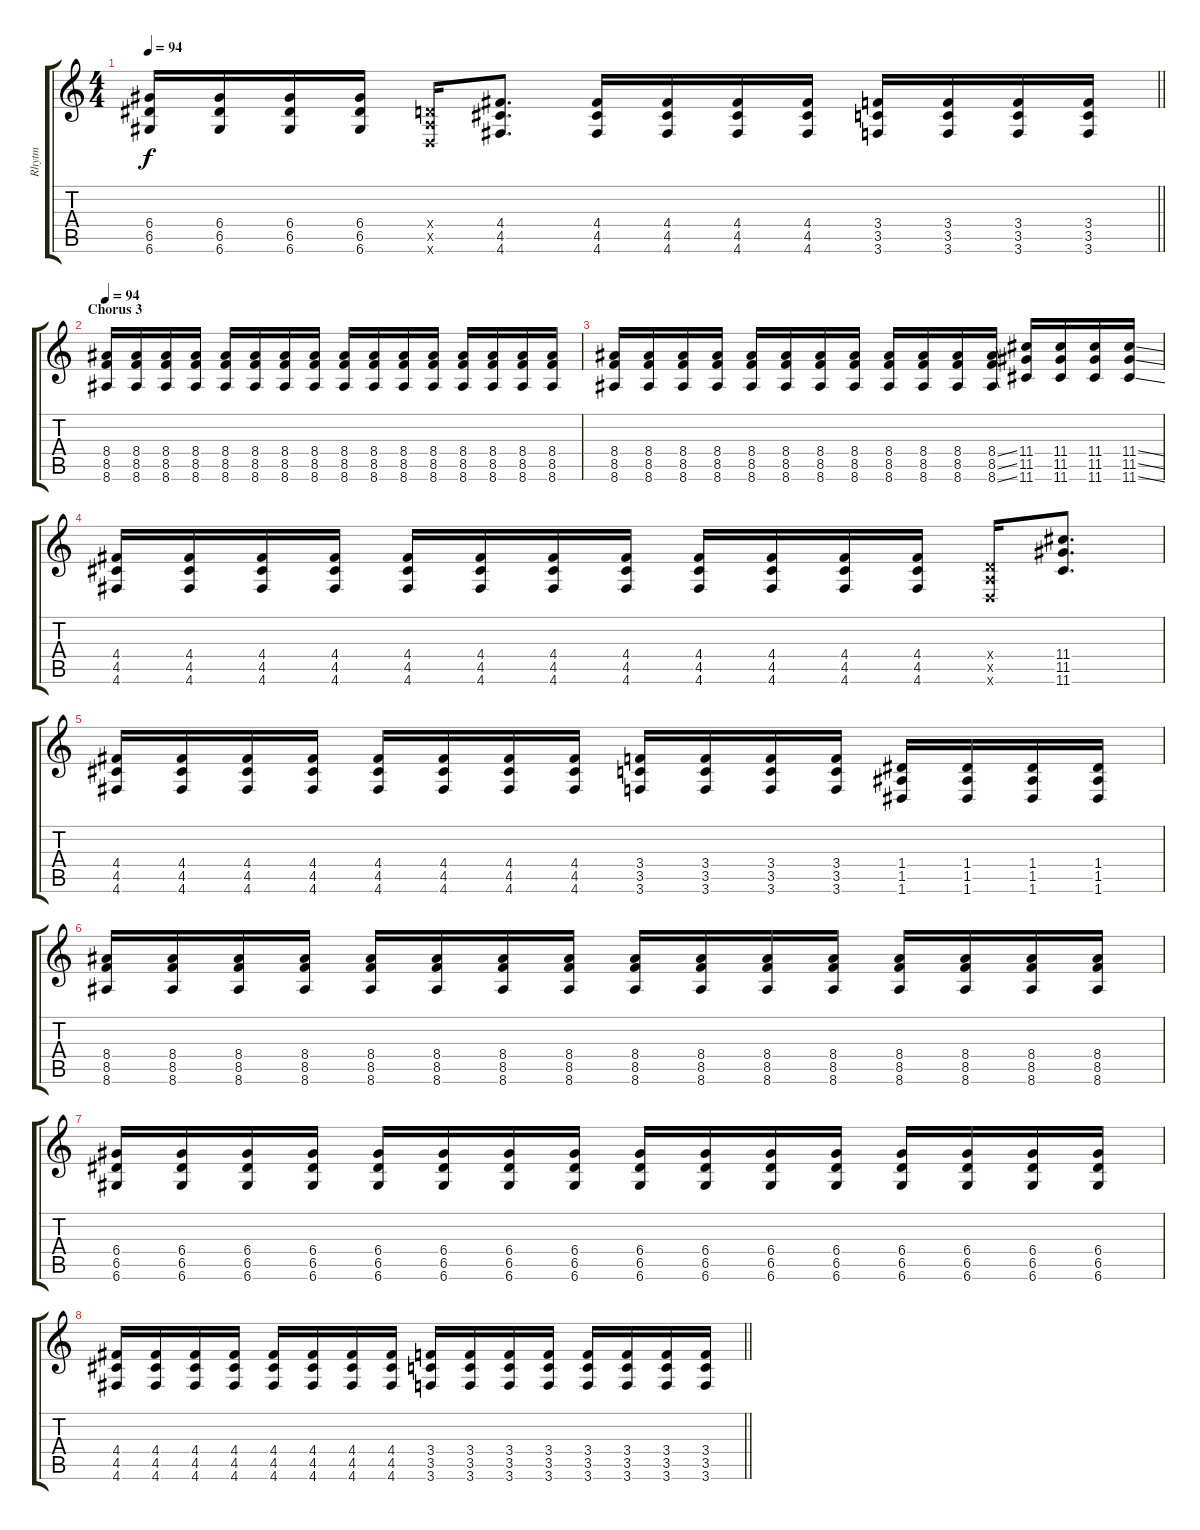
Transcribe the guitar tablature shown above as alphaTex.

\track ("Rhytm" "Rhytm") {instrument distortionguitar}
\staff {score tabs}
\tuning (E4 B3 G3 D3 A2 D2) {hide}
\ts (4 4)
\tempo 94
\clef g2
\barLineRight lightlight
\ks c
(6.4 6.5 6.6).16{dy f} (6.4 6.5 6.6).16 (6.4 6.5 6.6).16 (6.4 6.5 6.6).16 (0.4{x} 0.5{x} 0.6{x}).16 (4.4 4.5 4.6).8{d} (4.4 4.5 4.6).16 (4.4 4.5 4.6).16 (4.4 4.5 4.6).16 (4.4 4.5 4.6).16 (3.4 3.5 3.6).16 (3.4 3.5 3.6).16 (3.4 3.5 3.6).16 (3.4 3.5 3.6).16 |
\section ("" "Chorus 3")
\tempo 94
(8.4 8.5 8.6).16 (8.4 8.5 8.6).16 (8.4 8.5 8.6).16 (8.4 8.5 8.6).16 (8.4 8.5 8.6).16 (8.4 8.5 8.6).16 (8.4 8.5 8.6).16 (8.4 8.5 8.6).16 (8.4 8.5 8.6).16 (8.4 8.5 8.6).16 (8.4 8.5 8.6).16 (8.4 8.5 8.6).16 (8.4 8.5 8.6).16 (8.4 8.5 8.6).16 (8.4 8.5 8.6).16 (8.4 8.5 8.6).16 |
(8.4 8.5 8.6).16 (8.4 8.5 8.6).16 (8.4 8.5 8.6).16 (8.4 8.5 8.6).16 (8.4 8.5 8.6).16 (8.4 8.5 8.6).16 (8.4 8.5 8.6).16 (8.4 8.5 8.6).16 (8.4 8.5 8.6).16 (8.4 8.5 8.6).16 (8.4 8.5 8.6).16 (8.4{ss} 8.5{ss} 8.6{ss}).16 (11.4 11.5 11.6).16 (11.4 11.5 11.6).16 (11.4 11.5 11.6).16 (11.4{ss} 11.5{ss} 11.6{ss}).16 |
(4.4 4.5 4.6).16 (4.4 4.5 4.6).16 (4.4 4.5 4.6).16 (4.4 4.5 4.6).16 (4.4 4.5 4.6).16 (4.4 4.5 4.6).16 (4.4 4.5 4.6).16 (4.4 4.5 4.6).16 (4.4 4.5 4.6).16 (4.4 4.5 4.6).16 (4.4 4.5 4.6).16 (4.4 4.5 4.6).16 (0.4{x} 0.5{x} 0.6{x}).16 (11.4 11.5 11.6).8{d} |
(4.4 4.5 4.6).16 (4.4 4.5 4.6).16 (4.4 4.5 4.6).16 (4.4 4.5 4.6).16 (4.4 4.5 4.6).16 (4.4 4.5 4.6).16 (4.4 4.5 4.6).16 (4.4 4.5 4.6).16 (3.4 3.5 3.6).16 (3.4 3.5 3.6).16 (3.4 3.5 3.6).16 (3.4 3.5 3.6).16 (1.4 1.5 1.6).16 (1.4 1.5 1.6).16 (1.4 1.5 1.6).16 (1.4 1.5 1.6).16 |
(8.4 8.5 8.6).16 (8.4 8.5 8.6).16 (8.4 8.5 8.6).16 (8.4 8.5 8.6).16 (8.4 8.5 8.6).16 (8.4 8.5 8.6).16 (8.4 8.5 8.6).16 (8.4 8.5 8.6).16 (8.4 8.5 8.6).16 (8.4 8.5 8.6).16 (8.4 8.5 8.6).16 (8.4 8.5 8.6).16 (8.4 8.5 8.6).16 (8.4 8.5 8.6).16 (8.4 8.5 8.6).16 (8.4 8.5 8.6).16 |
(6.4 6.5 6.6).16 (6.4 6.5 6.6).16 (6.4 6.5 6.6).16 (6.4 6.5 6.6).16 (6.4 6.5 6.6).16 (6.4 6.5 6.6).16 (6.4 6.5 6.6).16 (6.4 6.5 6.6).16 (6.4 6.5 6.6).16 (6.4 6.5 6.6).16 (6.4 6.5 6.6).16 (6.4 6.5 6.6).16 (6.4 6.5 6.6).16 (6.4 6.5 6.6).16 (6.4 6.5 6.6).16 (6.4 6.5 6.6).16 |
\barLineRight lightlight
(4.4 4.5 4.6).16 (4.4 4.5 4.6).16 (4.4 4.5 4.6).16 (4.4 4.5 4.6).16 (4.4 4.5 4.6).16 (4.4 4.5 4.6).16 (4.4 4.5 4.6).16 (4.4 4.5 4.6).16 (3.4 3.5 3.6).16 (3.4 3.5 3.6).16 (3.4 3.5 3.6).16 (3.4 3.5 3.6).16 (3.4 3.5 3.6).16 (3.4 3.5 3.6).16 (3.4 3.5 3.6).16 (3.4 3.5 3.6).16
